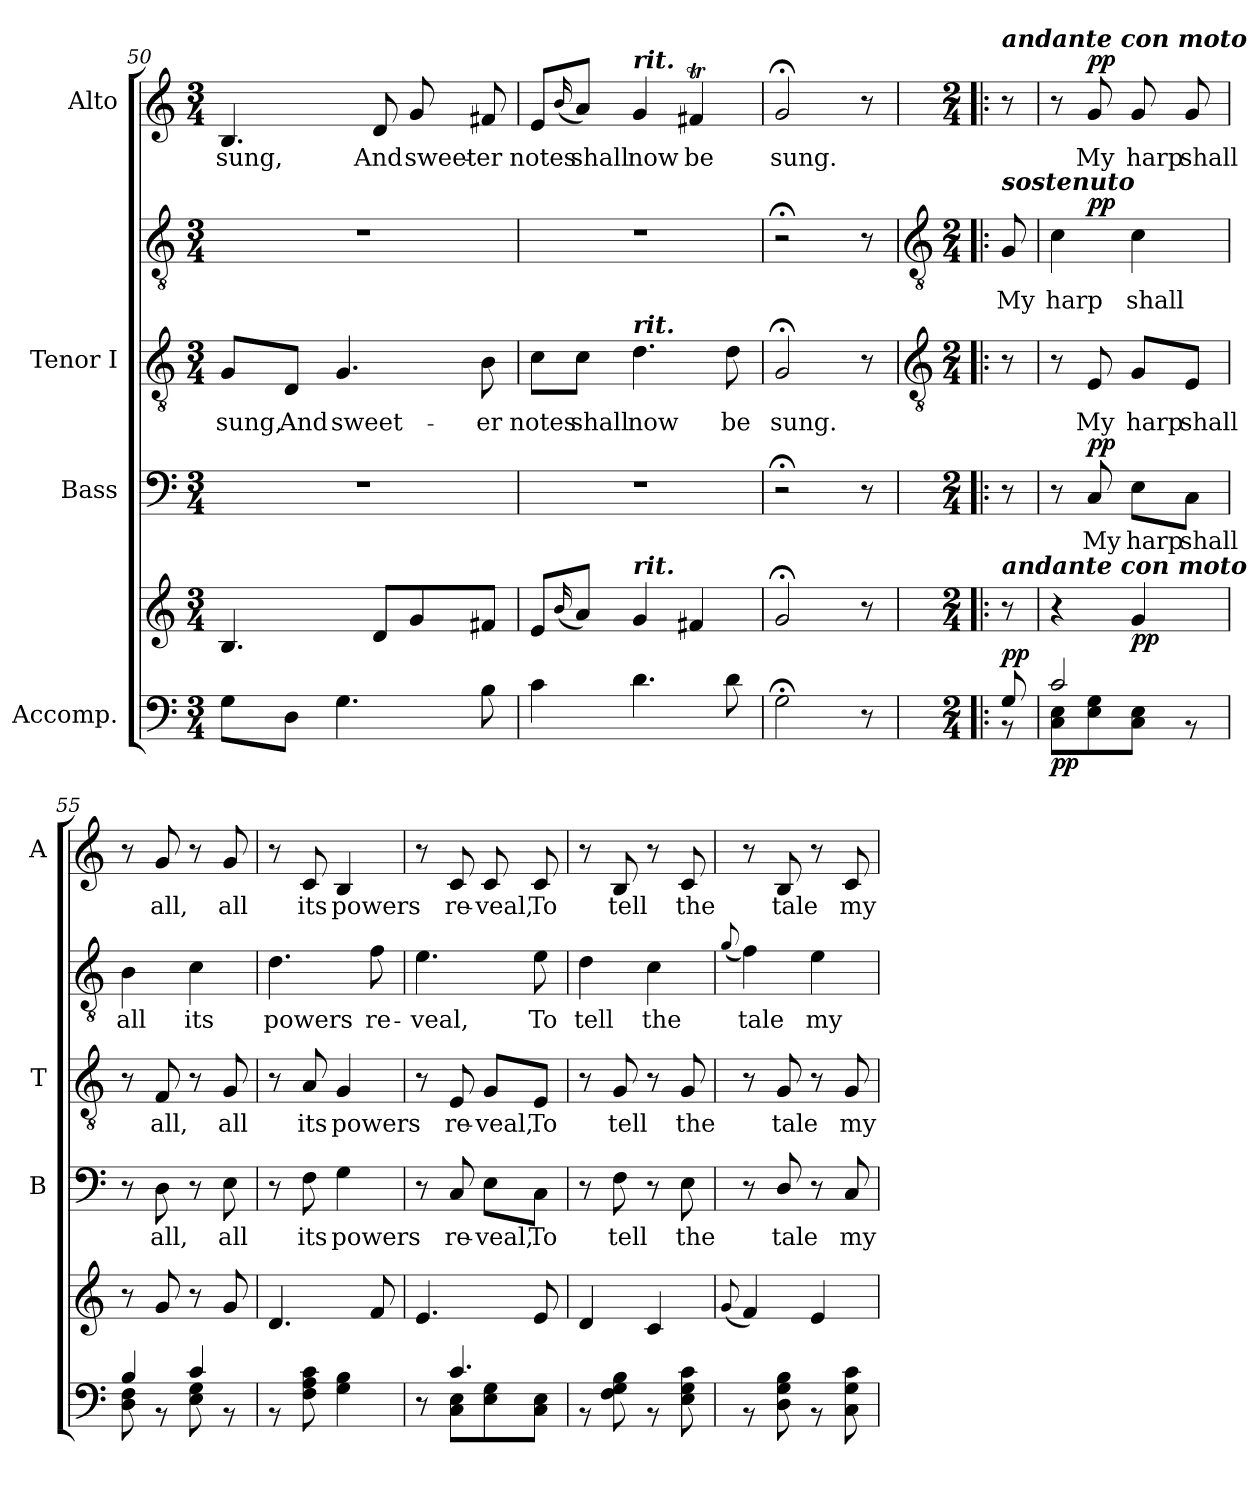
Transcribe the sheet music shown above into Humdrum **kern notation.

**kern	**kern	**dynam	**kern	**text	**dynam	**kern	**text	**kern	**text	**dynam	**kern	**text	**dynam
*part4	*part4	*part4	*part3	*part3	*part3	*part2	*part2	*part2	*part2	*part2	*part1	*part1	*part1
*staff6	*staff5	*staff5/6	*staff4	*staff4	*staff4	*staff3	*staff3	*staff2	*staff2	*staff2/3	*staff1	*staff1	*staff1
*I"Accomp.	*	*	*I"Bass	*	*	*I"Tenor I	*	*	*	*	*I"Alto	*	*
*	*	*	*I'B	*	*	*I'T	*	*	*	*	*I'A	*	*
*clefF4	*clefG2	*	*clefF4	*	*	*clefGv2	*	*clefGv2	*	*	*clefG2	*	*
*k[]	*k[]	*	*k[]	*	*	*k[]	*	*k[]	*	*	*k[]	*	*
*C:	*C:	*	*C:	*	*	*C:	*	*C:	*	*	*C:	*	*
*M3/4	*M3/4	*	*M3/4	*	*	*M3/4	*	*M3/4	*	*	*M3/4	*	*
=50	=50	=50	=50	=50	=50	=50	=50	=50	=50	=50	=50	=50	=50
!	!	!	!LO:N:vis=1	!	!	!	!LO:LY:b	!LO:N:vis=1	!	!	!	!LO:LY:b	!
8GL	4.B	.	2.r	.	.	8G/L	sung,	2.r	.	.	4.B	sung,	.
!	!	!	!	!	!	!	!LO:LY:b	!	!	!	!	!	!
8DJ	.	.	.	.	.	8D/J	And	.	.	.	.	.	.
!	!	!	!	!	!	!	!LO:LY:b	!	!	!	!	!	!
4.G	.	.	.	.	.	4.G	sweet-	.	.	.	.	.	.
!	!	!	!	!	!	!	!	!	!	!	!	!LO:LY:b	!
.	8dL	.	.	.	.	.	.	.	.	.	8d	And	.
!	!	!	!	!	!	!	!	!	!	!	!	!LO:LY:b	!
.	8g	.	.	.	.	.	.	.	.	.	8g	sweet-	.
!	!	!	!	!	!	!	!LO:LY:b	!	!	!	!	!LO:LY:b	!
8B	8f#XJ	.	.	.	.	8B	-er	.	.	.	8f#X	-er	.
=51	=51	=51	=51	=51	=51	=51	=51	=51	=51	=51	=51	=51	=51
!	!	!	!LO:N:vis=1	!	!	!	!LO:LY:b	!LO:N:vis=1	!	!	!	!LO:LY:b	!
4c	8eL	.	2.r	.	.	8c\L	notes	2.r	.	.	8eL	notes	.
.	(<16qqb/L	.	.	.	.	.	.	.	.	.	(<16qqb/L	.	.
!	!	!	!	!	!	!	!LO:LY:b	!	!	!	!	!LO:LY:b	!
.	8aJ)	.	.	.	.	8c\J	shall	.	.	.	8aJ)	shall	.
!	!	!	!	!	!	!	!	!	!	!	!LO:TX:a:Bi:t=rit.	!	!
!	!	!	!	!	!	!LO:TX:a:Bi:t=rit.	!	!	!	!	!	!	!
!	!LO:TX:a:Bi:t=rit.	!	!	!	!	!	!	!	!	!	!	!	!
!	!	!	!	!	!	!	!LO:LY:b	!	!	!	!	!LO:LY:b	!
4.d	4g	.	.	.	.	4.d	now	.	.	.	4g	now	.
!	!	!	!	!	!	!	!	!	!	!	!	!LO:LY:b	!
.	4f#X	.	.	.	.	.	.	.	.	.	4f#Xt	be	.
!	!	!	!	!	!	!	!LO:LY:b	!	!	!	!	!	!
8d	.	.	.	.	.	8d	be	.	.	.	.	.	.
=52	=52	=52	=52	=52	=52	=52	=52	=52	=52	=52	=52	=52	=52
!	!	!	!	!	!	!	!LO:LY:b	!	!	!	!	!LO:LY:b	!
2G;	2g;<	.	2r;<	.	.	2G;<	sung.	2r;<	.	.	2g;<	sung.	.
8r	8r	.	8r	.	.	8r	.	8r	.	.	8r	.	.
!!LO:LB:g=z
=53!|:	=53!|:	=53!|:	=53!|:	=53!|:	=53!|:	=53!|:	=53!|:	=53!|:	=53!|:	=53!|:	=53!|:	=53!|:	=53!|:
*	*	*	*	*	*	*clefGv2	*	*clefGv2	*	*	*	*	*
*M2/4	*M2/4	*	*M2/4	*	*	*M2/4	*	*M2/4	*	*	*M2/4	*	*
*^	*	*	*	*	*	*	*	*	*	*	*	*	*
!	!	!	!	!	!	!	!	!	!	!	!	!LO:TX:a:Bi:t=andante con moto	!	!
!	!	!	!	!	!	!	!	!	!LO:TX:a:Bi:t=sostenuto	!	!	!	!	!
!	!	!LO:TX:a:Bi:t=andante con moto	!	!	!	!	!	!	!	!	!	!	!	!
!	!	!	!LO:DY:a=2	!	!	!	!	!	!	!LO:LY:b	!	!	!	!
8G/	8r	8r	pp	8r	.	.	8r	.	8G	My	.	8r	.	.
=54	=54	=54	=54	=54	=54	=54	=54	=54	=54	=54	=54	=54	=54	=54
!	!	!	!LO:DY:b=2	!	!	!	!	!	!	!LO:LY:b	!	!	!	!
2c/	8C\ 8E\L	4r	pp	8r	.	.	8r	.	4c	harp	.	8r	.	.
!	!	!	!	!	!LO:LY:b	!LO:DY:b	!	!LO:LY:b	!	!	!LO:DY:b=2	!	!LO:LY:b	!LO:DY:b
.	8E\ 8G\	.	.	8C	My	pp	8E	My	.	.	pp	8g	My	pp
!	!	!	!LO:DY:b	!	!LO:LY:b	!	!	!LO:LY:b	!	!LO:LY:b	!	!	!LO:LY:b	!
.	8C\ 8E\J	4g	pp	8E\L	harp	.	8G/L	harp	4c	shall	.	8g	harp	.
!	!	!	!	!	!LO:LY:b	!	!	!LO:LY:b	!	!	!	!	!LO:LY:b	!
.	8r	.	.	8C\J	shall	.	8E/J	shall	.	.	.	8g	shall	.
=55	=55	=55	=55	=55	=55	=55	=55	=55	=55	=55	=55	=55	=55	=55
!	!	!	!	!	!	!	!	!	!	!LO:LY:b	!	!	!	!
4B/	8D\ 8F\	8r	.	8r	.	.	8r	.	4B	all	.	8r	.	.
!	!	!	!	!	!LO:LY:b	!	!	!LO:LY:b	!	!	!	!	!LO:LY:b	!
.	8r	8g	.	8D	all,	.	8F	all,	.	.	.	8g	all,	.
!	!	!	!	!	!	!	!	!	!	!LO:LY:b	!	!	!	!
4c/	8E\ 8G\	8r	.	8r	.	.	8r	.	4c	its	.	8r	.	.
!	!	!	!	!	!LO:LY:b	!	!	!LO:LY:b	!	!	!	!	!LO:LY:b	!
.	8r	8g	.	8E	all	.	8G	all	.	.	.	8g	all	.
=56	=56	=56	=56	=56	=56	=56	=56	=56	=56	=56	=56	=56	=56	=56
!	!	!	!	!	!	!	!	!	!	!LO:LY:b	!	!	!	!
2ryy	8r	4.d	.	8r	.	.	8r	.	4.d	powers	.	8r	.	.
!	!	!	!	!	!LO:LY:b	!	!	!LO:LY:b	!	!	!	!	!LO:LY:b	!
.	8F\ 8A\ 8c\	.	.	8F	its	.	8A	-its	.	.	.	8c	its	.
!	!	!	!	!	!LO:LY:b	!	!	!LO:LY:b	!	!	!	!	!LO:LY:b	!
.	4G\ 4B\	.	.	4G	powers	.	4G	powers	.	.	.	4B	powers	.
!	!	!	!	!	!	!	!	!	!	!LO:LY:b	!	!	!	!
.	.	8f	.	.	.	.	.	.	8f	re-	.	.	.	.
=57	=57	=57	=57	=57	=57	=57	=57	=57	=57	=57	=57	=57	=57	=57
!	!	!	!	!	!	!	!	!	!	!LO:LY:b	!	!	!	!
8ryy	8r	4.e	.	8r	.	.	8r	.	4.e	veal,	.	8r	.	.
!	!	!	!	!	!LO:LY:b	!	!	!LO:LY:b	!	!	!	!	!LO:LY:b	!
4.c/	8C\ 8E\L	.	.	8C	re-	.	8E	re-	.	.	.	8c	re-	.
!	!	!	!	!	!LO:LY:b	!	!	!LO:LY:b	!	!	!	!	!LO:LY:b	!
.	8E\ 8G\	.	.	8E\L	-veal,	.	8G/L	-veal,	.	.	.	8c	-veal,	.
!	!	!	!	!	!LO:LY:b	!	!	!LO:LY:b	!	!LO:LY:b	!	!	!LO:LY:b	!
.	8C\ 8E\J	8e	.	8C\J	To	.	8E/J	To	8e	To	.	8c	To	.
=58	=58	=58	=58	=58	=58	=58	=58	=58	=58	=58	=58	=58	=58	=58
!	!	!	!	!	!	!	!	!	!	!LO:LY:b	!	!	!	!
2ryy	8r	4d	.	8r	.	.	8r	.	4d	tell	.	8r	.	.
!	!	!	!	!	!LO:LY:b	!	!	!LO:LY:b	!	!	!	!	!LO:LY:b	!
.	8F\ 8G\ 8B\	.	.	8F	tell	.	8G	tell	.	.	.	8B	tell	.
!	!	!	!	!	!	!	!	!	!	!LO:LY:b	!	!	!	!
.	8r	4c	.	8r	.	.	8r	.	4c	the	.	8r	.	.
!	!	!	!	!	!LO:LY:b	!	!	!LO:LY:b	!	!	!	!	!LO:LY:b	!
.	8E\ 8G\ 8c\	.	.	8E	the	.	8G	the	.	.	.	8c	the	.
=59	=59	=59	=59	=59	=59	=59	=59	=59	=59	=59	=59	=59	=59	=59
.	.	(<8qqg/	.	.	.	.	.	.	(>8qqg/	.	.	.	.	.
!	!	!	!	!	!	!	!	!	!	!LO:LY:b	!	!	!	!
2ryy	8r	4f)	.	8r	.	.	8r	.	4f)	tale	.	8r	.	.
!	!	!	!	!	!LO:LY:b	!	!	!LO:LY:b	!	!	!	!	!LO:LY:b	!
.	8D\ 8G\ 8B\	.	.	8D/	tale	.	8G	tale	.	.	.	8B	tale	.
!	!	!	!	!	!	!	!	!	!	!LO:LY:b	!	!	!	!
.	8r	4e	.	8r	.	.	8r	.	4e	my	.	8r	.	.
!	!	!	!	!	!LO:LY:b	!	!	!LO:LY:b	!	!	!	!	!LO:LY:b	!
.	8C\ 8G\ 8c\	.	.	8C	my	.	8G	my	.	.	.	8c	my	.
*v	*v	*	*	*	*	*	*	*	*	*	*	*	*	*
=	=	=	=	=	=	=	=	=	=	=	=	=	=
*-	*-	*-	*-	*-	*-	*-	*-	*-	*-	*-	*-	*-	*-
